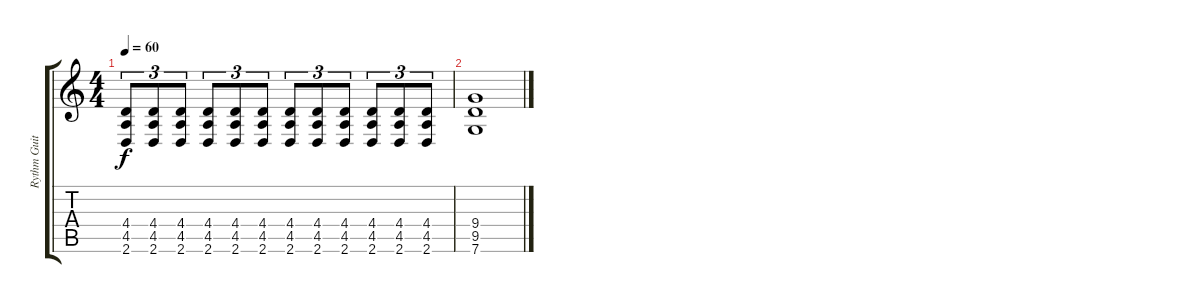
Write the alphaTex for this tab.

\track ("Rythm Guitar" "Rythm Guit") {instrument distortionguitar}
\staff {score tabs}
\tuning (C4 G3 Eb3 Bb2 F2 C2) {hide}
\ts (4 4)
\tempo 60
\clef g2
\ks c
(4.4 4.5 2.6).8{tu (3 2) dy f} (4.4 4.5 2.6).8{tu (3 2)} (4.4 4.5 2.6).8{tu (3 2)} (4.4 4.5 2.6).8{tu (3 2)} (4.4 4.5 2.6).8{tu (3 2)} (4.4 4.5 2.6).8{tu (3 2)} (4.4 4.5 2.6).8{tu (3 2)} (4.4 4.5 2.6).8{tu (3 2)} (4.4 4.5 2.6).8{tu (3 2)} (4.4 4.5 2.6).8{tu (3 2)} (4.4 4.5 2.6).8{tu (3 2)} (4.4 4.5 2.6).8{tu (3 2)} |
(9.4 9.5 7.6).1{volume 6}
